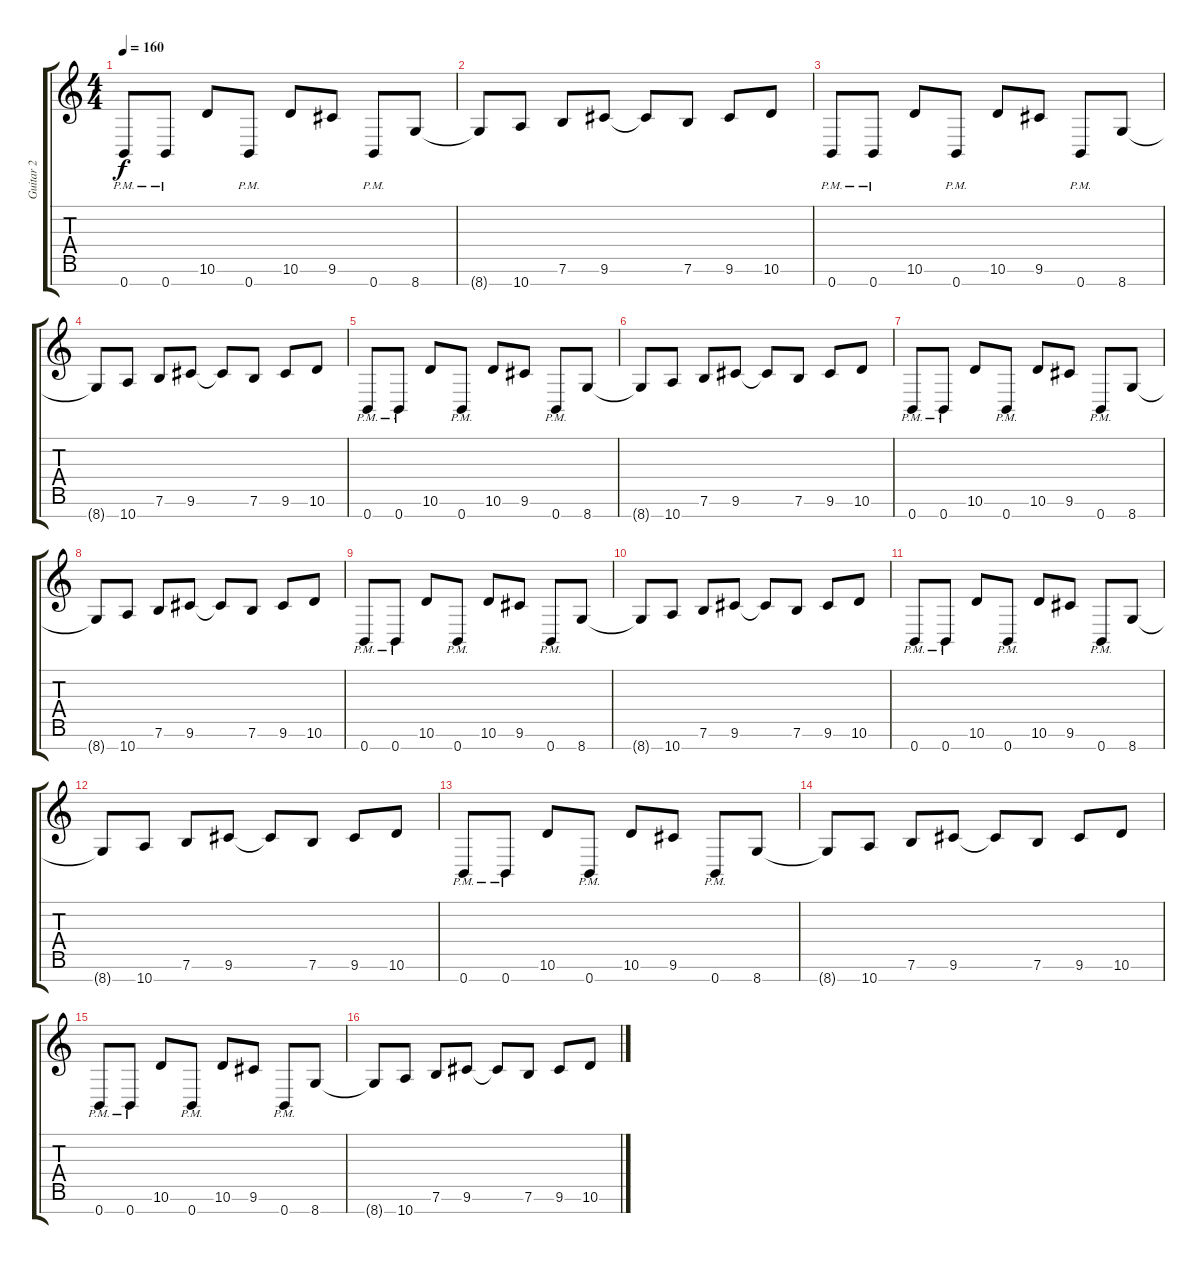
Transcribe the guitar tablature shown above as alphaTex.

\track ("Guitar 2" "Guitar 2") {instrument distortionguitar}
\staff {score tabs}
\tuning (E4 B3 G3 D3 A2 E2 B1) {hide}
\ts (4 4)
\section ("" "")
\tempo 160
\clef g2
\ks c
0.7{pm}.8{dy f} 0.7{pm}.8 10.6.8 0.7{pm}.8 10.6.8 9.6.8 0.7{pm}.8 8.7.8 |
8.7{t}.8 10.7.8 7.6.8 9.6.8 9.6{t}.8 7.6.8 9.6.8 10.6.8 |
0.7{pm}.8 0.7{pm}.8 10.6.8 0.7{pm}.8 10.6.8 9.6.8 0.7{pm}.8 8.7.8 |
8.7{t}.8 10.7.8 7.6.8 9.6.8 9.6{t}.8 7.6.8 9.6.8 10.6.8 |
0.7{pm}.8 0.7{pm}.8 10.6.8 0.7{pm}.8 10.6.8 9.6.8 0.7{pm}.8 8.7.8 |
8.7{t}.8 10.7.8 7.6.8 9.6.8 9.6{t}.8 7.6.8 9.6.8 10.6.8 |
0.7{pm}.8 0.7{pm}.8 10.6.8 0.7{pm}.8 10.6.8 9.6.8 0.7{pm}.8 8.7.8 |
8.7{t}.8 10.7.8 7.6.8 9.6.8 9.6{t}.8 7.6.8 9.6.8 10.6.8 |
0.7{pm}.8 0.7{pm}.8 10.6.8 0.7{pm}.8 10.6.8 9.6.8 0.7{pm}.8 8.7.8 |
8.7{t}.8 10.7.8 7.6.8 9.6.8 9.6{t}.8 7.6.8 9.6.8 10.6.8 |
0.7{pm}.8 0.7{pm}.8 10.6.8 0.7{pm}.8 10.6.8 9.6.8 0.7{pm}.8 8.7.8 |
8.7{t}.8 10.7.8 7.6.8 9.6.8 9.6{t}.8 7.6.8 9.6.8 10.6.8 |
0.7{pm}.8 0.7{pm}.8 10.6.8 0.7{pm}.8 10.6.8 9.6.8 0.7{pm}.8 8.7.8 |
8.7{t}.8 10.7.8 7.6.8 9.6.8 9.6{t}.8 7.6.8 9.6.8 10.6.8 |
0.7{pm}.8 0.7{pm}.8 10.6.8 0.7{pm}.8 10.6.8 9.6.8 0.7{pm}.8 8.7.8 |
8.7{t}.8 10.7.8 7.6.8 9.6.8 9.6{t}.8 7.6.8 9.6.8 10.6.8
